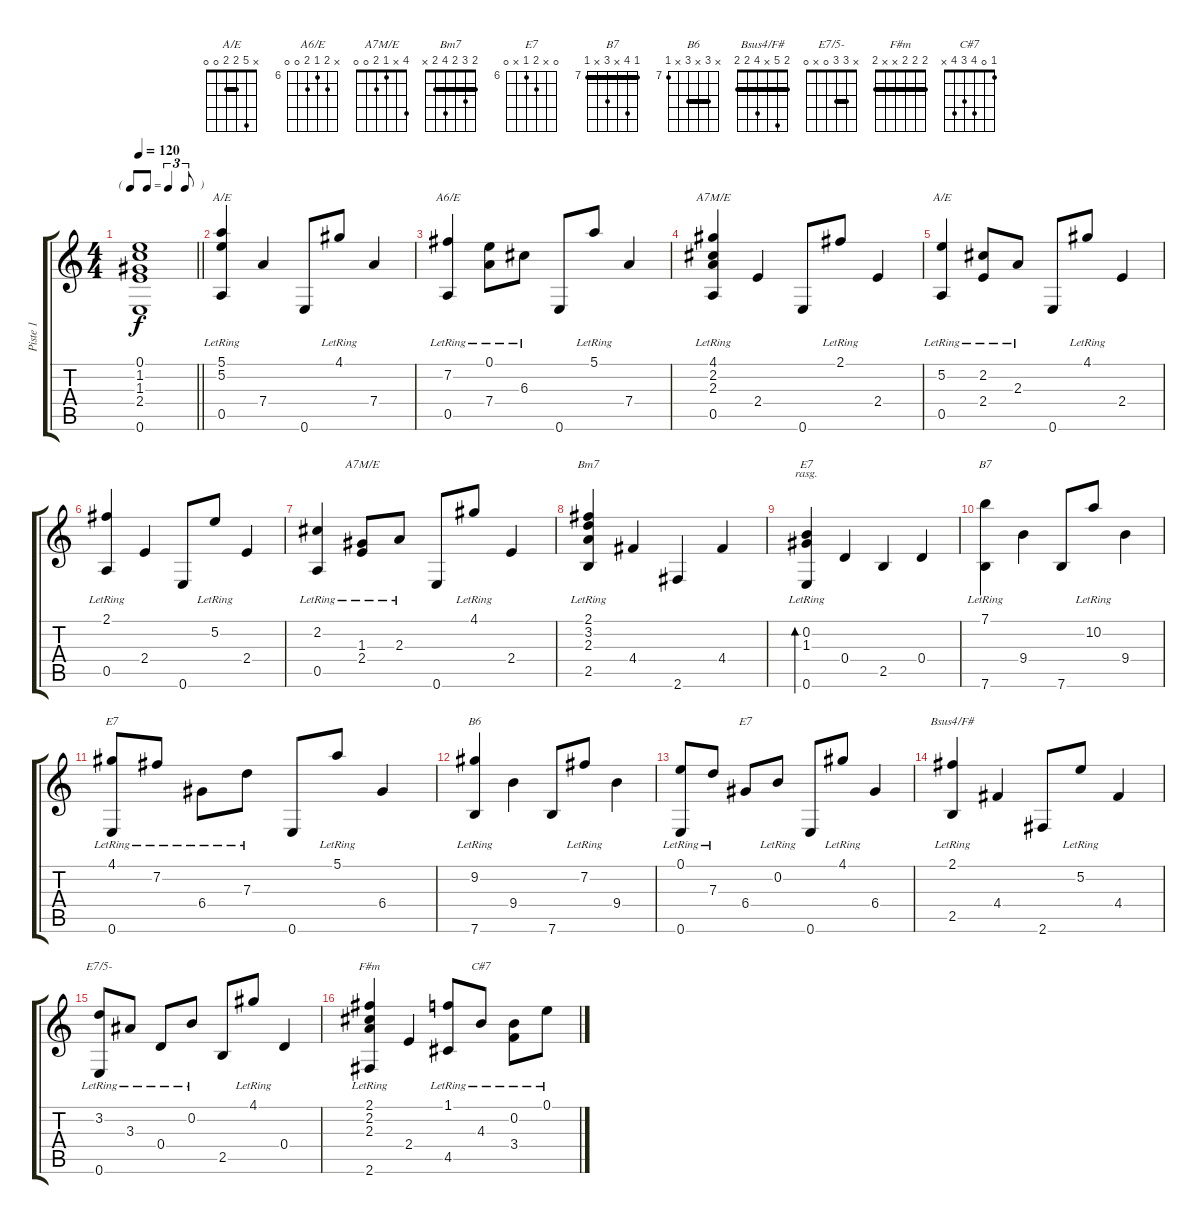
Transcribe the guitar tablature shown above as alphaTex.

\track ("Piste 1" "Piste 1") {instrument acousticguitarnylon}
\staff {score tabs}
\tuning (E4 B3 G3 D3 A2 E2) {hide}
\chord ("A/E" 5 5 x 7 0 0) {firstfret 5 barre 5}
\chord ("A6/E" x 7 6 7 0 0) {firstfret 6}
\chord ("A7M/E" 4 2 2 2 0 0) {barre 2}
\chord ("A/E" x 5 2 2 0 0) {barre 2}
\chord ("A7M/E" 4 x 1 2 0 0)
\chord ("Bm7" 2 3 2 4 2 x) {barre 2}
\chord ("E7" x 0 1 0 2 0)
\chord ("B7" 7 10 x 9 x 7) {firstfret 7 barre 7}
\chord ("E7" 4 x 7 6 x 0) {firstfret 4}
\chord ("B6" x 9 x 9 x 7) {firstfret 7 barre 9}
\chord ("E7" 0 x 7 6 x 0) {firstfret 6}
\chord ("Bsus4/F#" 2 5 x 4 2 2) {barre 2}
\chord ("E7/5-" x 3 3 0 x 0) {barre 3}
\chord ("F#m" 2 2 2 x x 2) {barre 2}
\chord ("C#7" 1 0 4 3 4 x)
\ts (4 4)
\tf triplet8th
\tempo 120
\clef g2
\barLineRight lightlight
\ks c
(0.1 1.2 1.3 2.4 0.6).1{dy f instrument acousticguitarnylon} |
(5.1{lr} 5.2 0.5).4{ch "A/E"} 7.4.4 0.6.8 4.1{lr}.8 7.4.4 |
(7.2{lr} 0.5).4{ch "A6/E"} (0.1{lr} 7.4).8 6.3{lr}.8 0.6.8 5.1{lr}.8 7.4.4 |
(4.1{lr} 2.2{lr} 2.3{lr} 0.5).4{ch "A7M/E"} 2.4.4 0.6.8 2.1{lr}.8 2.4.4 |
(5.2{lr} 0.5).4{ch "A/E"} (2.2{lr} 2.4).8 2.3{lr}.8 0.6.8 4.1{lr}.8 2.4.4 |
(2.1{lr} 0.5).4 2.4.4 0.6.8 5.2{lr}.8 2.4.4 |
(2.2{lr} 0.5).4 (1.3{lr} 2.4).8{ch "A7M/E"} 2.3{lr}.8 0.6.8 4.1{lr}.8 2.4.4 |
(2.1{lr} 3.2{lr} 2.3{lr} 2.5).4{ch "Bm7"} 4.4.4 2.6.4 4.4.4 |
(0.2{lr} 1.3{lr} 0.6).4{bd 480 ch "E7" rasg ii} 0.4.4 2.5.4 0.4.4 |
(7.1{lr} 7.6).4{ch "B7"} 9.4.4 7.6.8 10.2{lr}.8 9.4.4 |
(4.1{lr} 0.6).8{ch "E7"} 7.2{lr}.8 6.4{lr}.8 7.3{lr}.8 0.6.8 5.1{lr}.8 6.4.4 |
(9.2{lr} 7.6).4{ch "B6"} 9.4.4 7.6.8 7.2{lr}.8 9.4.4 |
(0.1{lr} 0.6).8 7.3{lr}.8 6.4.8{ch "E7"} 0.2{lr}.8 0.6.8 4.1{lr}.8 6.4.4 |
(2.1{lr} 2.5).4{ch "Bsus4/F#"} 4.4.4 2.6.8 5.2{lr}.8 4.4.4 |
(3.2{lr} 0.6).8{ch "E7/5-"} 3.3{lr}.8 0.4{lr}.8 0.2{lr}.8 2.5.8 4.1{lr}.8 0.4.4 |
(2.1{lr} 2.2{lr} 2.3{lr} 2.6).4{ch "F#m"} 2.4.4 (1.1{lr} 4.5).8 4.3{lr}.8{ch "C#7"} (0.2{lr} 3.4).8 0.1{lr}.8
